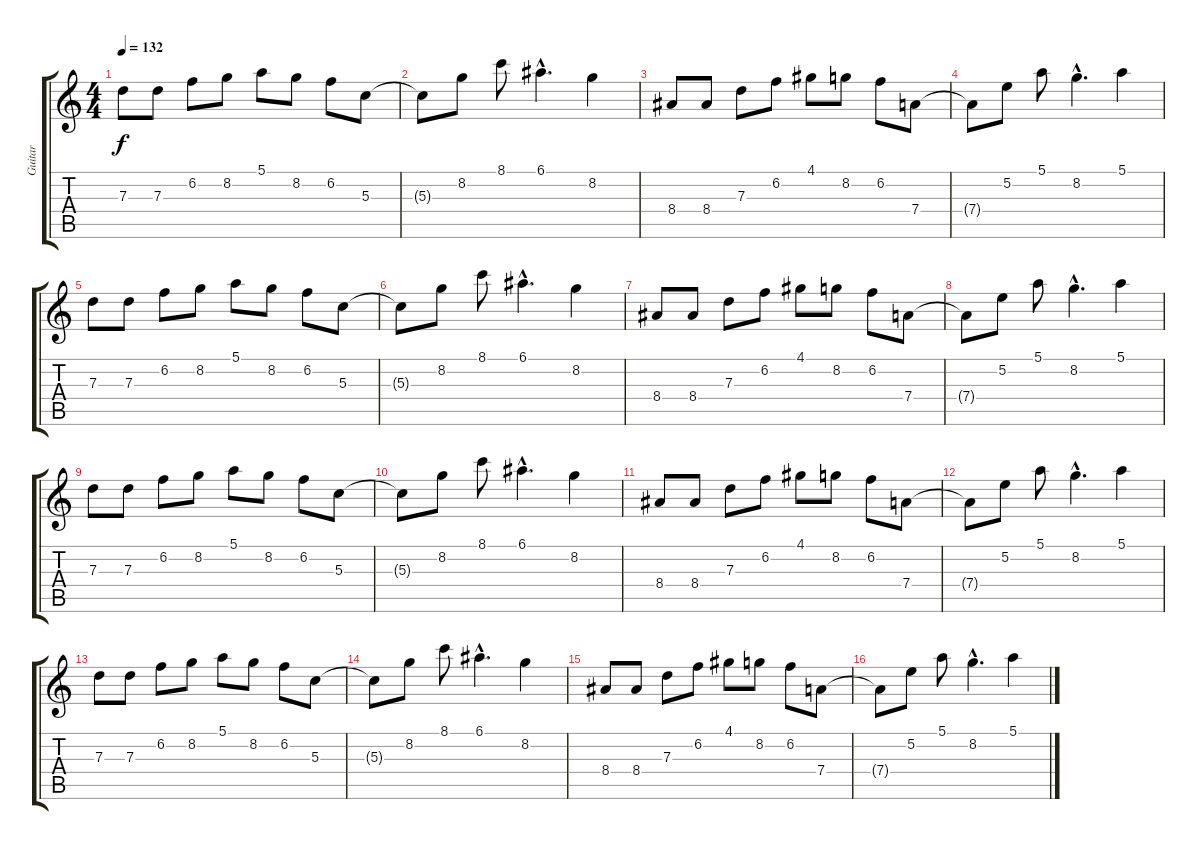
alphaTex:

\track ("Guitar" "Guitar") {instrument acousticguitarsteel}
\staff {score tabs}
\tuning (E4 B3 G3 D3 A2 E2) {hide}
\ts (4 4)
\tempo 132
\clef g2
\ks c
7.3.8{dy f} 7.3.8 6.2.8 8.2.8 5.1.8 8.2.8 6.2.8 5.3.8 |
5.3{t}.8 8.2.8 8.1.8 6.1{hac}.4{d} 8.2.4 |
8.4.8 8.4.8 7.3.8 6.2.8 4.1.8 8.2.8 6.2.8 7.4.8 |
7.4{t}.8 5.2.8 5.1.8 8.2{hac}.4{d} 5.1.4 |
7.3.8 7.3.8 6.2.8 8.2.8 5.1.8 8.2.8 6.2.8 5.3.8 |
5.3{t}.8 8.2.8 8.1.8 6.1{hac}.4{d} 8.2.4 |
8.4.8 8.4.8 7.3.8 6.2.8 4.1.8 8.2.8 6.2.8 7.4.8 |
7.4{t}.8 5.2.8 5.1.8 8.2{hac}.4{d} 5.1.4 |
7.3.8 7.3.8 6.2.8 8.2.8 5.1.8 8.2.8 6.2.8 5.3.8 |
5.3{t}.8 8.2.8 8.1.8 6.1{hac}.4{d} 8.2.4 |
8.4.8 8.4.8 7.3.8 6.2.8 4.1.8 8.2.8 6.2.8 7.4.8 |
7.4{t}.8 5.2.8 5.1.8 8.2{hac}.4{d} 5.1.4 |
7.3.8 7.3.8 6.2.8 8.2.8 5.1.8 8.2.8 6.2.8 5.3.8 |
5.3{t}.8 8.2.8 8.1.8 6.1{hac}.4{d} 8.2.4 |
8.4.8 8.4.8 7.3.8 6.2.8 4.1.8 8.2.8 6.2.8 7.4.8 |
7.4{t}.8 5.2.8 5.1.8 8.2{hac}.4{d} 5.1.4
